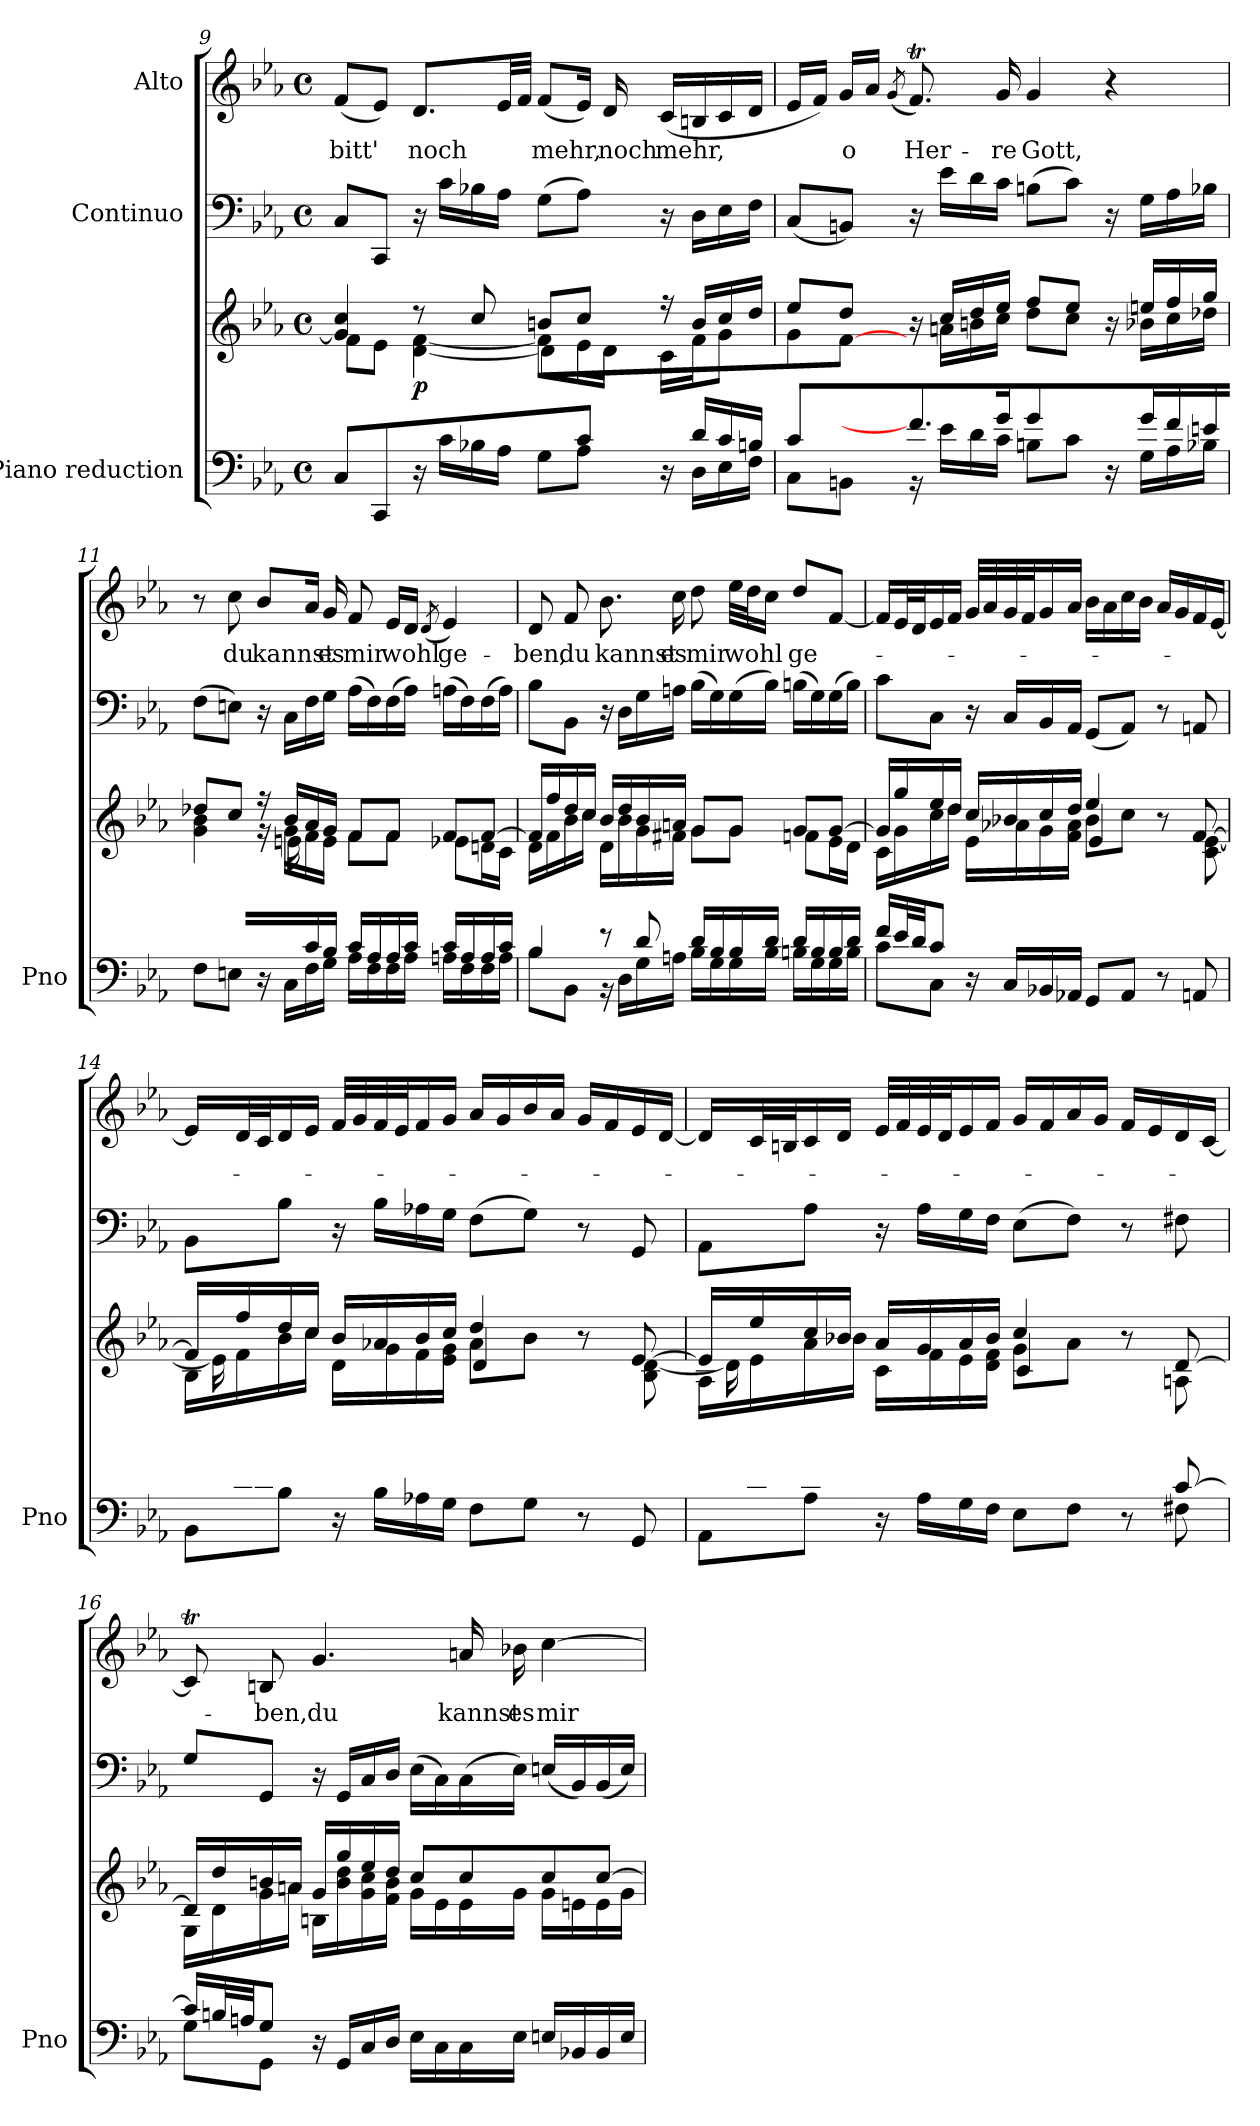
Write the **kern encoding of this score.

**kern	**kern	**dynam	**kern	**dynam	**kern	**text
*part3	*part3	*part3	*part2	*part2	*part1	*part1
*staff4	*staff3	*staff3/4	*staff2	*staff2	*staff1	*staff1
*I"Piano reduction	*	*	*I"Continuo	*	*I"Alto	*
*I'Pno	*	*	*	*	*	*
!!LO:LB:g=z
*clefF4	*clefG2	*	*clefF4	*	*clefG2	*
*k[b-e-a-]	*k[b-e-a-]	*	*k[b-e-a-]	*	*k[b-e-a-]	*
*M4/4	*M4/4	*	*M4/4	*	*M4/4	*
*met(c)	*met(c)	*	*met(c)	*	*met(c)	*
=9	=9	=9	=9	=9	=9	=9
*^	*^	*	*	*	*	*
*	*	*	*^	*	*	*	*	*
!	!	!	!	!	!	!	!	!	!LO:LY:b
8C/L	4ryy	4g/] 4cc/	8f\L	2ryy	.	8C/L	.	(8f/L	bitt'
8CC/J	.	.	8e-\J	.	.	8CC/J	.	8e-/J)	.
!	!	!	!	!	!LO:DY:b	!	!	!	!LO:LY:b
16r	16ryy	8r	[4d\ [4f\	.	p	16r	.	8.d/L	noch
!	!	!	!	!	!	!	!LO:DY:a	!	!
!	!	!	!	!	!	!	!LO:DY:n=1:a	!	!
!	!	!	!	!	!	!	!LO:DY:n=2:a	!	!
16ryy	16c\LL	.	.	.	.	16c\LL	other-dynamics p other-dynamics	.	.
8ryy	16B-X\	8cc/	.	.	.	16B-X\	.	.	.
.	16A-\JJ	.	.	.	.	16A-\JJ	.	32e-/LL	.
.	.	.	.	.	.	.	.	32f/JJJ	.
!	!	!	!	!	!	!	!	!	!LO:LY:b
8ryy	8G\L	8bn/L	8f\L]	8d\L]	.	(8G\L	.	(8f/L	mehr,
8c/J	8A-\J	8cc/J	16e-\L	4.ryy	.	8A-\J)	.	16e-/Jk)	.
!	!	!	!	!	!	!	!	!	!LO:LY:b
.	.	.	16d\JJ	.	.	.	.	16d/	noch
!	!	!	!	!	!	!	!	!	!LO:LY:b
16r	16ryy	16r	16c\LL	.	.	16r	.	(16c/LL	mehr,
16d/LL	16D\LL	16b/LL	16f\J	.	.	16D\LL	.	16Bn/	.
16c/	16E-\	16cc/	8g\J	.	.	16E-\	.	16c/	.
16Bn/JJ	16F\JJ	16dd/JJ	.	.	.	16F\JJ	.	16d/JJ	.
=10	=10	=10	=10	=10	=10	=10	=10	=10	=10
8c/L	8C\L	8ee-/L	4g\	8ryy	.	(8C/L	.	16e-/LL	.
.	.	.	.	.	.	.	.	16f/JJ)	.
!	!	!	!	!	!	!	!	!	!LO:LY:b
8ryy	8BBn\J	8dd/J	.	[>8f\J	.	8BBn/J)	.	16g/LL	o
.	.	.	.	.	.	.	.	16a-/JJ	.
.	.	.	.	.	.	.	.	(8qg/	.
!	!	!	!	!	!	!	!	!	!LO:LY:b
8.f/L]	16r	16r	16ryy	2.ryy	.	16r	.	8.fT/)	Her-
.	16e-\LL	16cc/LL	16an\LL	.	.	16e-\LL	.	.	.
.	16d\	16dd/	16bn\	.	.	16d\	.	.	.
!	!	!	!	!	!	!	!	!	!LO:LY:b
16g/Jk	16c\JJ	16ee-/JJ	16cc\JJ	.	.	16c\JJ	.	16g/	-re
!	!	!	!	!	!	!	!	!	!LO:LY:b
4g/	8Bn\L	8ff/L	8dd\L	.	.	(8Bn\L	.	4g/	Gott,
.	8c\J	8ee-/J	8cc\J	.	.	8c\J)	.	.	.
16r	16ryy	16r	16ryy	.	.	16r	.	4r	.
16g/LL	16G\LL	16een/LL	16b-X\LL	.	.	16G\LL	.	.	.
16f/	16A-\	16ff/	16cc\	.	.	16A-\	.	.	.
16en/JJ	16B-X\JJ	16gg/JJ	16dd-X\JJ	.	.	16B-X\JJ	.	.	.
=11	=11	=11	=11	=11	=11	=11	=11	=11	=11
4ryy	8F\L	8dd-X/L	4g\ 4b-\	16ryy	.	(8F\L	.	8r	.
!	!	!	!	!	!	!	!	!	!LO:LY:b
*	*	*	*v	*v	*	*	*	*	*
.	8En\J	8cc/J	.	.	8En\J)	.	8cc\	du
!	!	!	!	!	!	!	!	!LO:LY:b
16r	16ryy	16r	16r	.	16r	.	8b-/L	kannst
*	*	*	*^	*	*	*	*	*
16ryy	16C\LL	16b-/LL	16g\LL	16en\LL	.	16C\LL	.	.	.
16c/	16F\	16a-/	16f\	2ryy	.	16F\	.	16a-/Jk	.
!	!	!	!	!	!	!	!	!	!LO:LY:b
16B-/JJ	16G\JJ	16g/JJ	16e\JJ	.	.	16G\JJ	.	16g/	es
!	!	!	!	!	!	!	!	!	!LO:LY:b
16c/LL	16A-\LL	8f/L	8f\L	.	.	(16A-\LL	.	8f/	mir
16A-/	16F\	.	.	.	.	16F\)	.	.	.
!	!	!	!	!	!	!	!	!	!LO:LY:b
16A-/	16F\	8f/J	8f\J	.	.	(16F\	.	16e-/LL	wohl
16c/JJ	16A-\JJ	.	.	.	.	16A-\JJ)	.	16d/JJ	.
.	.	.	.	.	.	.	.	(8qd/	.
!	!	!	!	!	!	!	!	!	!LO:LY:b
16c/LL	16An\LL	8f/L	8e-X\L	.	.	(16An\LL	.	4e-/)	ge-
16A/	16F\	.	.	.	.	16F\)	.	.	.
16A/	16F\	[8f/J	16dn\L	8ryy	.	(16F\	.	.	.
16c/JJ	16A\JJ	.	16c\JJ	.	.	16A\JJ)	.	.	.
*	*	*	*v	*v	*	*	*	*	*
!!LO:PB:g=z
=12	=12	=12	=12	=12	=12	=12	=12	=12
!	!	!	!	!	!	!	!	!LO:LY:b
4B-/	8B-\L	16f/LL]	16d\LL	.	8B-\L	.	8d/	-ben,
.	.	16ff/	16f\	.	.	.	.	.
!	!	!	!	!	!	!	!	!LO:LY:b
.	8BB-\J	16dd/	16b-\	.	8BB-\J	.	8f/	du
.	.	16cc/JJ	16cc\JJ	.	.	.	.	.
!	!	!	!	!	!	!	!	!LO:LY:b
8r	16r	16b-/LL	16d\LL	.	16r	.	8.b-\	kannst
.	16D\LL	16dd/	16b-\	.	16D\LL	.	.	.
8d/	16G\	16b-/	16g\	.	16G\	.	.	.
!	!	!	!	!	!	!	!	!LO:LY:b
.	16An\JJ	16an/JJ	16f#X\JJ	.	16An\JJ	.	16cc\	es
!	!	!	!	!	!	!	!	!LO:LY:b
16d/LL	16B-\LL	8g/L	8g\L	.	(16B-\LL	.	8dd\	mir
16B-/	16G\	.	.	.	16G\)	.	.	.
!	!	!	!	!	!	!	!	!LO:LY:b
16B-/	16G\	8g/J	8g\J	.	(16G\	.	32ee-\LLL	wohl
.	.	.	.	.	.	.	32dd\J	.
16d/JJ	16B-\JJ	.	.	.	16B-\JJ)	.	16cc\JJ	.
!	!	!	!	!	!	!	!	!LO:LY:b
16d/LL	16Bn\LL	8g/L	8fn\L	.	(16Bn\LL	.	8dd/L	ge-
16B/	16G\	.	.	.	16G\)	.	.	.
16B/	16G\	[8g/J	16e-\L	.	(16G\	.	[8f/J	.
16d/JJ	16B\JJ	.	16d\JJ	.	16B\JJ)	.	.	.
=13	=13	=13	=13	=13	=13	=13	=13	=13
*	*	*	*^	*	*	*	*	*
16f/LL	8c\L	16g/LL]	16c\LL	2ryy	.	8c\L	.	16f/LL]	.
32e-/L	.	16gg/	16g\	.	.	.	.	32e-/L	.
32d/JJ	.	.	.	.	.	.	.	32d/J	.
8c/J	8C\J	16ee-/	16cc\	.	.	8C\J	.	16e-/	.
.	.	16dd/JJ	16dd\JJ	.	.	.	.	16f/JJ	.
16r	16ryy	16cc/LL	16e-\LL	.	.	16r	.	32g/LLL	.
.	.	.	.	.	.	.	.	32a-/	.
16ryy	16C/LL	16b-X/	16a-X\	.	.	16C/LL	.	32g/	.
.	.	.	.	.	.	.	.	32f/J	.
8ryy	16BB-X/	16cc/	16g\	.	.	16BB-/	.	16g/	.
.	16AA-X/JJ	16dd/JJ	16f\ 16a-\JJ	.	.	16AA-/JJ	.	16a-/JJ	.
4ryy	8GG/L	4ee-/	8b-\L	4e-/	.	(8GG/L	.	16b-\LL	.
.	.	.	.	.	.	.	.	16a-\	.
.	8AA-/J	.	8cc\J	.	.	8AA-/J)	.	16cc\	.
.	.	.	.	.	.	.	.	16b-\JJ	.
8r	8ryy	8r	8ryy	4ryy	.	8r	.	16a-/LL	.
.	.	.	.	.	.	.	.	16g/	.
8AAn/	8ryy	[8f/	8c\ [8e-\	.	.	8AAn/	.	16f/	.
.	.	.	.	.	.	.	.	[16e-/JJ	.
=14	=14	=14	=14	=14	=14	=14	=14	=14	=14
16ryy	8BB-\L	16f/LL]	16B-\LL	16e-\LL]	.	8BB-\L	.	16e-/LL]	.
32d/L	.	16ff/	16f\	4..ryy	.	.	.	32d/L	.
32c/JJ	.	.	.	.	.	.	.	32c/J	.
8B-/J	8B-\J	16dd/	16b-\	.	.	8B-\J	.	16d/	.
.	.	16cc/JJ	16cc\JJ	.	.	.	.	16e-/JJ	.
16r	16ryy	16b-/LL	16d\LL	.	.	16r	.	32f/LLL	.
.	.	.	.	.	.	.	.	32g/	.
16ryy	16B-\LL	16a-X/	16g\	.	.	16B-\LL	.	32f/	.
.	.	.	.	.	.	.	.	32e-/J	.
8ryy	16A-X\	16b-/	16f\	.	.	16A-X\	.	16f/	.
.	16G\JJ	16cc/JJ	16e-\ 16g\JJ	.	.	16G\JJ	.	16g/JJ	.
4ryy	8F\L	4dd/	8a-\L	4d/	.	(8F\L	.	16a-/LL	.
.	.	.	.	.	.	.	.	16g/	.
.	8G\J	.	8b-\J	.	.	8G\J)	.	16b-/	.
.	.	.	.	.	.	.	.	16a-/JJ	.
8r	8ryy	8r	8ryy	4ryy	.	8r	.	16g/LL	.
.	.	.	.	.	.	.	.	16f/	.
8GG/	8ryy	[8e-/	8B-\ [8d\	.	.	8GG/	.	16e-/	.
.	.	.	.	.	.	.	.	[16d/JJ	.
!!LO:LB:g=z
=15	=15	=15	=15	=15	=15	=15	=15	=15	=15
16ryy	8AA-\L	16e-/LL]	16A-\LL	16d\LL]	.	8AA-\L	.	16d/LL]	.
32c/L	.	16ee-/	16e-\	4..ryy	.	.	.	32c/L	.
32Bn/JJ	.	.	.	.	.	.	.	32Bn/J	.
8c/J	8A-\J	16cc/	16a-\	.	.	8A-\J	.	16c/	.
.	.	16b-X/JJ	16b-\JJ	.	.	.	.	16d/JJ	.
16r	16ryy	16a-/LL	16c\LL	.	.	16r	.	32e-/LLL	.
.	.	.	.	.	.	.	.	32f/	.
16ryy	16A-\LL	16g/	16f\	.	.	16A-\LL	.	32e-/	.
.	.	.	.	.	.	.	.	32d/J	.
8ryy	16G\	16a-/	16e-\	.	.	16G\	.	16e-/	.
.	16F\JJ	16b-/JJ	16d\ 16f\JJ	.	.	16F\JJ	.	16f/JJ	.
4ryy	8E-\L	4cc/	8g\L	4c/	.	(8E-\L	.	16g/LL	.
.	.	.	.	.	.	.	.	16f/	.
.	8F\J	.	8a-\J	.	.	8F\J)	.	16a-/	.
.	.	.	.	.	.	.	.	16g/JJ	.
8r	8ryy	8r	8ryy	4ryy	.	8r	.	16f/LL	.
.	.	.	.	.	.	.	.	16e-/	.
[8c/	8F#X\	[8d/	8An\	.	.	8F#X\	.	16d/	.
.	.	.	.	.	.	.	.	[16c/JJ	.
*	*	*	*v	*v	*	*	*	*	*
=16	=16	=16	=16	=16	=16	=16	=16	=16
16c/LL]	8G\L	16d/LL]	16G\LL	.	8G/L	.	8cT/]	.
32Bn/L	.	16dd/	16d\	.	.	.	.	.
32An/JJ	.	.	.	.	.	.	.	.
!	!	!	!	!	!	!	!	!LO:LY:b
8G/J	8GG\J	16bn/	16g\	.	8GG/J	.	8Bn/	-ben,
.	.	16an/JJ	16a\JJ	.	.	.	.	.
!	!	!	!	!	!	!	!	!LO:LY:b
16r	16ryy	16g/LL	16Bn\LL	.	16r	.	4.g/	du
16GG/LL	16ryy	16gg/	16b\ 16dd\	.	16GG/LL	.	.	.
16C/	8ryy	16ee-/	16g\ 16cc\	.	16C/	.	.	.
16D/JJ	.	16dd/JJ	16f\ 16b\JJ	.	16D/JJ	.	.	.
16E-\LL	2ryy	8cc/L	16g\LL	.	(16E-\LL	.	.	.
16C\	.	.	16e-\	.	16C\)	.	.	.
!	!	!	!	!	!	!	!	!LO:LY:b
16C\	.	8cc/	16e-\	.	(16C\	.	16an/	kannst
!	!	!	!	!	!	!	!	!LO:LY:b
16E-\JJ	.	.	16g\JJ	.	16E-\JJ)	.	16b-X\	es
!	!	!	!	!	!	!	!	!LO:LY:b
16En/LL	.	8cc/	16g\LL	.	(16En/LL	.	[4cc\	mir
16BB-X/	.	.	16en\	.	16BB-/)	.	.	.
16BB-/	.	[8cc/J	16e\	.	(16BB-/	.	.	.
16E/JJ	.	.	16g\JJ	.	16E/JJ)	.	.	.
*v	*v	*	*	*	*	*	*	*
*	*v	*v	*	*	*	*	*
=	=	=	=	=	=	=
*-	*-	*-	*-	*-	*-	*-
